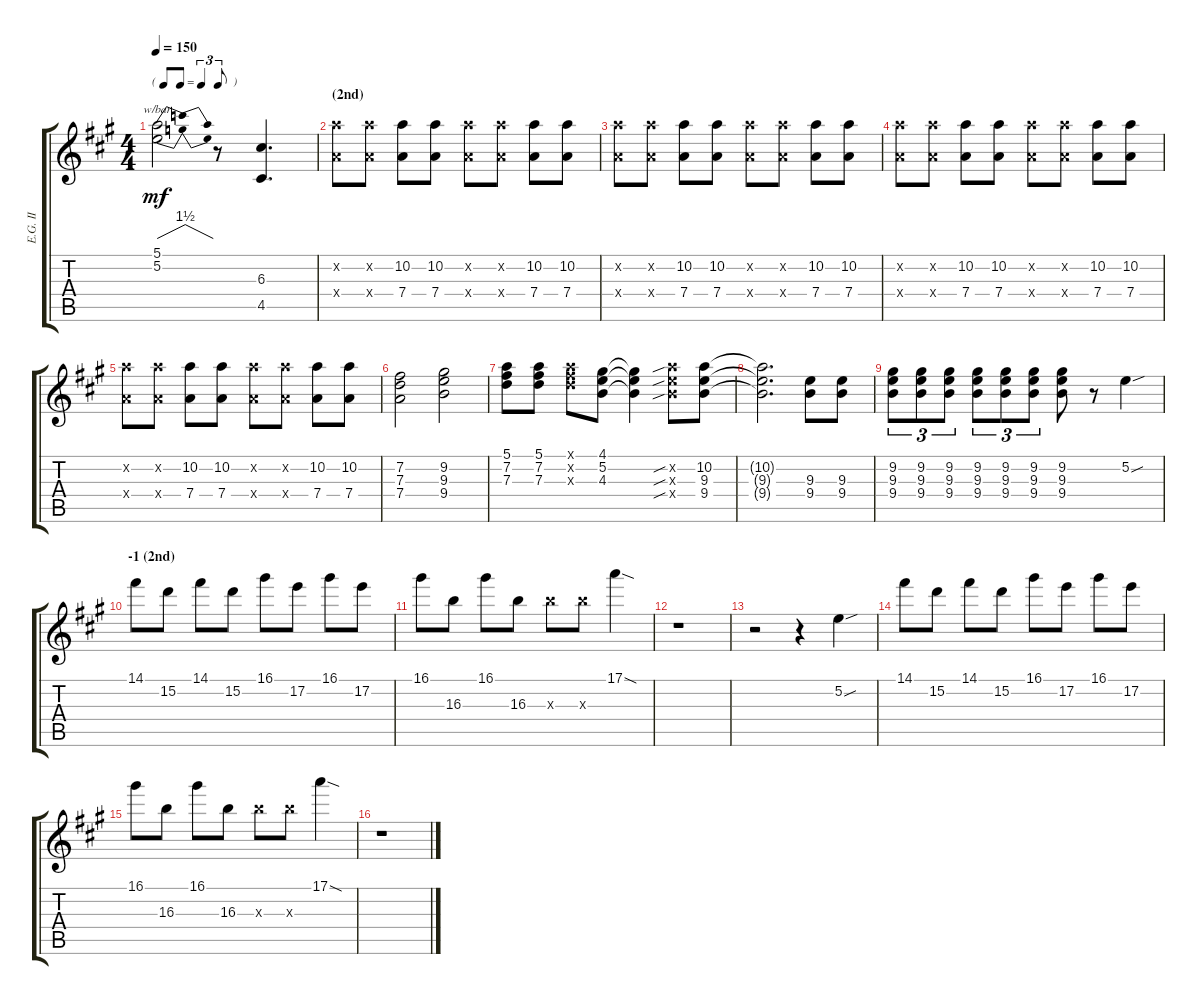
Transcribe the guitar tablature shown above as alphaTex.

\track ("E.G. II" "E.G. II") {instrument overdrivenguitar}
\staff {score tabs}
\tuning (E4 B3 G3 D3 A2 E2) {hide}
\ts (4 4)
\tf triplet8th
\tempo 150
\clef g2
\ks a
(5.1 5.2).2{tbe (dip default 0 0 30 6 60 0) dy mf} r.8 (6.3 4.5).4{d} |
\section ("" "(2nd)")
(10.2{x} 7.4{x}).8 (10.2{x} 7.4{x}).8 (10.2 7.4).8 (10.2 7.4).8 (10.2{x} 7.4{x}).8 (10.2{x} 7.4{x}).8 (10.2 7.4).8 (10.2 7.4).8 |
(10.2{x} 7.4{x}).8 (10.2{x} 7.4{x}).8 (10.2 7.4).8 (10.2 7.4).8 (10.2{x} 7.4{x}).8 (10.2{x} 7.4{x}).8 (10.2 7.4).8 (10.2 7.4).8 |
(10.2{x} 7.4{x}).8 (10.2{x} 7.4{x}).8 (10.2 7.4).8 (10.2 7.4).8 (10.2{x} 7.4{x}).8 (10.2{x} 7.4{x}).8 (10.2 7.4).8 (10.2 7.4).8 |
(10.2{x} 7.4{x}).8 (10.2{x} 7.4{x}).8 (10.2 7.4).8 (10.2 7.4).8 (10.2{x} 7.4{x}).8 (10.2{x} 7.4{x}).8 (10.2 7.4).8 (10.2 7.4).8 |
(7.2 7.3 7.4).2 (9.2 9.3 9.4).2 |
(5.1 7.2 7.3).8 (5.1 7.2 7.3).8 (5.1{x} 7.2{x} 7.3{x}).8 (4.1 5.2 4.3).8 (4.1{t} 5.2{t} 4.3{t}).4 (10.2{sib x} 9.3{sib x} 9.4{sib x}).8 (10.2 9.3 9.4).8 |
(10.2{t} 9.3{t} 9.4{t}).2{d} (9.3 9.4).8 (9.3 9.4).8 |
(9.2 9.3 9.4).8{tu (3 2)} (9.2 9.3 9.4).8{tu (3 2)} (9.2 9.3 9.4).8{tu (3 2)} (9.2 9.3 9.4).8{tu (3 2)} (9.2 9.3 9.4).8{tu (3 2)} (9.2 9.3 9.4).8{tu (3 2)} (9.2 9.3 9.4).8 r.8 5.2{sou}.4 |
\section ("" "-1 (2nd)")
14.1.8 15.2.8 14.1.8 15.2.8 16.1.8 17.2.8 16.1.8 17.2.8 |
16.1.8 16.3.8 16.1.8 16.3.8 16.3{x}.8 16.3{x}.8 17.1{sod}.4 |
r.1 |
r.2 r.4 5.2{sou}.4 |
14.1.8 15.2.8 14.1.8 15.2.8 16.1.8 17.2.8 16.1.8 17.2.8 |
16.1.8 16.3.8 16.1.8 16.3.8 16.3{x}.8 16.3{x}.8 17.1{sod}.4 |
r.1
